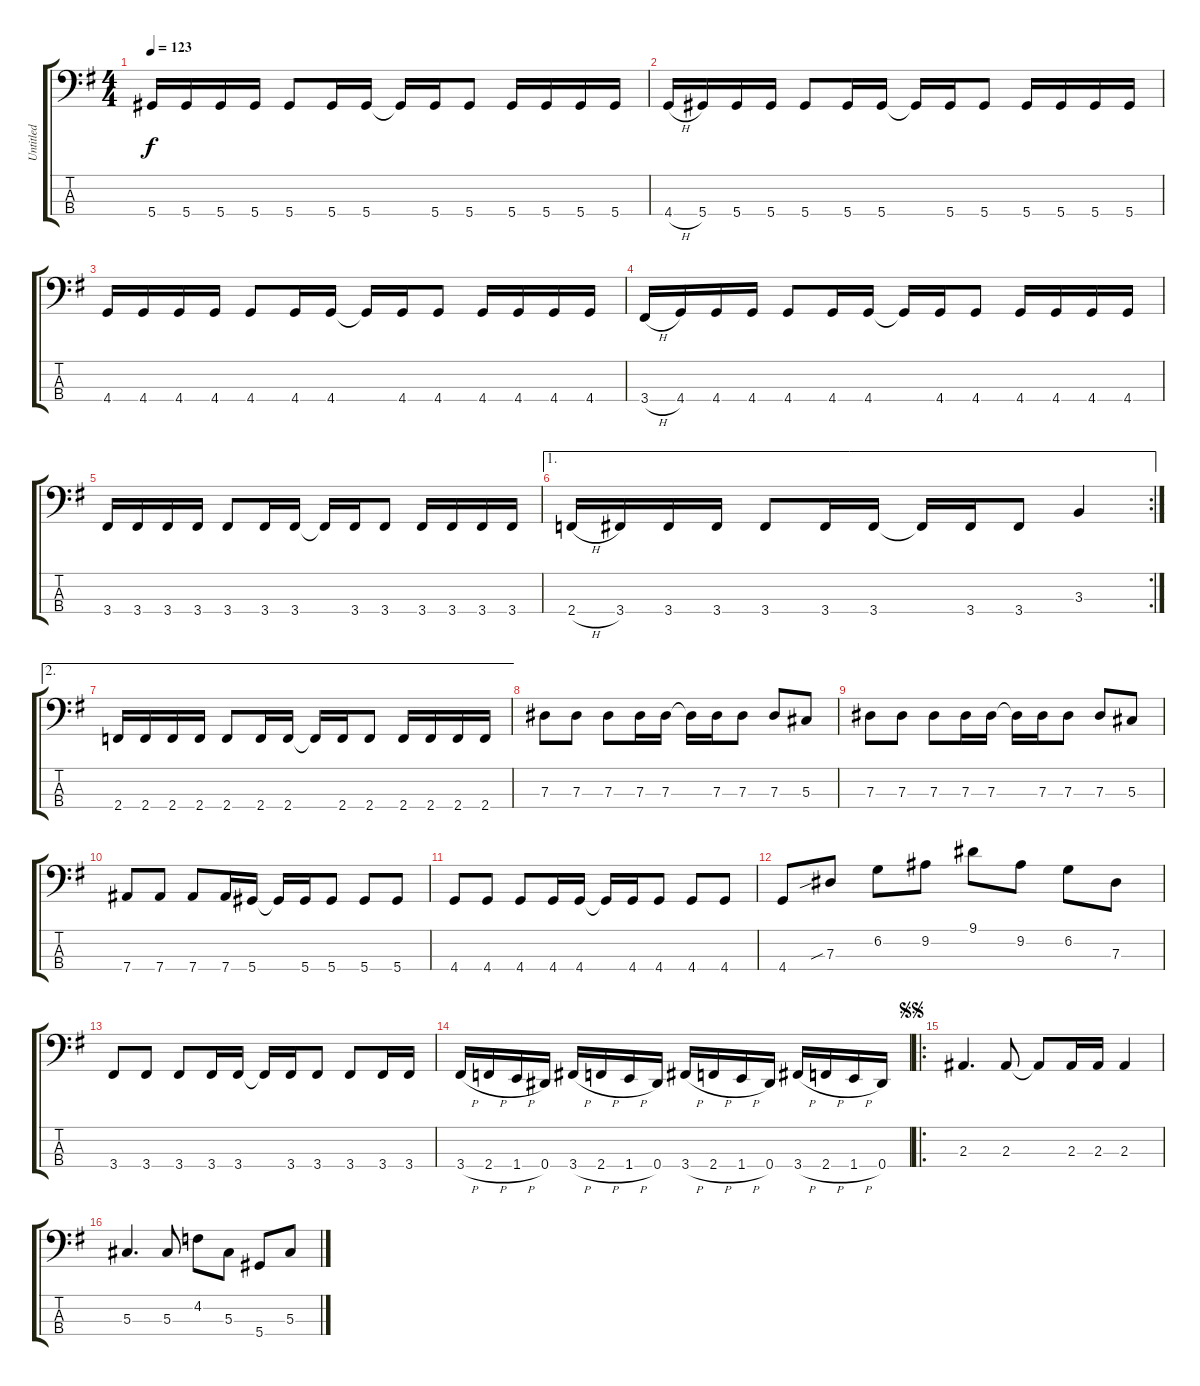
\track ("Untitled" "Untitled") {instrument electricbassfinger}
\staff {score tabs}
\tuning (Gb2 Db2 Ab1 Eb1) {hide}
\ts (4 4)
\tempo 123
\clef f4
\ks g
5.4.16{dy f} 5.4.16 5.4.16 5.4.16 5.4.8 5.4.16 5.4.16 5.4{t}.16 5.4.16 5.4.8 5.4.16 5.4.16 5.4.16 5.4.16 |
4.4{h}.16 5.4.16 5.4.16 5.4.16 5.4.8 5.4.16 5.4.16 5.4{t}.16 5.4.16 5.4.8 5.4.16 5.4.16 5.4.16 5.4.16 |
4.4.16 4.4.16 4.4.16 4.4.16 4.4.8 4.4.16 4.4.16 4.4{t}.16 4.4.16 4.4.8 4.4.16 4.4.16 4.4.16 4.4.16 |
3.4{h}.16 4.4.16 4.4.16 4.4.16 4.4.8 4.4.16 4.4.16 4.4{t}.16 4.4.16 4.4.8 4.4.16 4.4.16 4.4.16 4.4.16 |
3.4.16 3.4.16 3.4.16 3.4.16 3.4.8 3.4.16 3.4.16 3.4{t}.16 3.4.16 3.4.8 3.4.16 3.4.16 3.4.16 3.4.16 |
\ae 1
\rc 2
2.4{h}.16 3.4.16 3.4.16 3.4.16 3.4.8 3.4.16 3.4.16 3.4{t}.16 3.4.16 3.4.8 3.3.4 |
\ae 2
2.4.16 2.4.16 2.4.16 2.4.16 2.4.8 2.4.16 2.4.16 2.4{t}.16 2.4.16 2.4.8 2.4.16 2.4.16 2.4.16 2.4.16 |
7.3.8 7.3.8 7.3.8 7.3.16 7.3.16 7.3{t}.16 7.3.16 7.3.8 7.3.8 5.3.8 |
7.3.8 7.3.8 7.3.8 7.3.16 7.3.16 7.3{t}.16 7.3.16 7.3.8 7.3.8 5.3.8 |
7.4.8 7.4.8 7.4.8 7.4.16 5.4.16 5.4{t}.16 5.4.16 5.4.8 5.4.8 5.4.8 |
4.4.8 4.4.8 4.4.8 4.4.16 4.4.16 4.4{t}.16 4.4.16 4.4.8 4.4.8 4.4.8 |
4.4.8 7.3{sib}.8 6.2.8 9.2.8 9.1.8 9.2.8 6.2.8 7.3.8 |
3.4.8 3.4.8 3.4.8 3.4.16 3.4.16 3.4{t}.16 3.4.16 3.4.8 3.4.8 3.4.16 3.4.16 |
3.4{h}.16 2.4{h}.16 1.4{h}.16 0.4.16 3.4{h}.16 2.4{h}.16 1.4{h}.16 0.4.16 3.4{h}.16 2.4{h}.16 1.4{h}.16 0.4.16 3.4{h}.16 2.4{h}.16 1.4{h}.16 0.4.16 |
\ro
\jump segnosegno
2.3.4{d} 2.3.8 2.3{t}.8 2.3.16 2.3.16 2.3.4 |
5.3.4{d} 5.3.8 4.2.8 5.3.8 5.4.8 5.3.8
